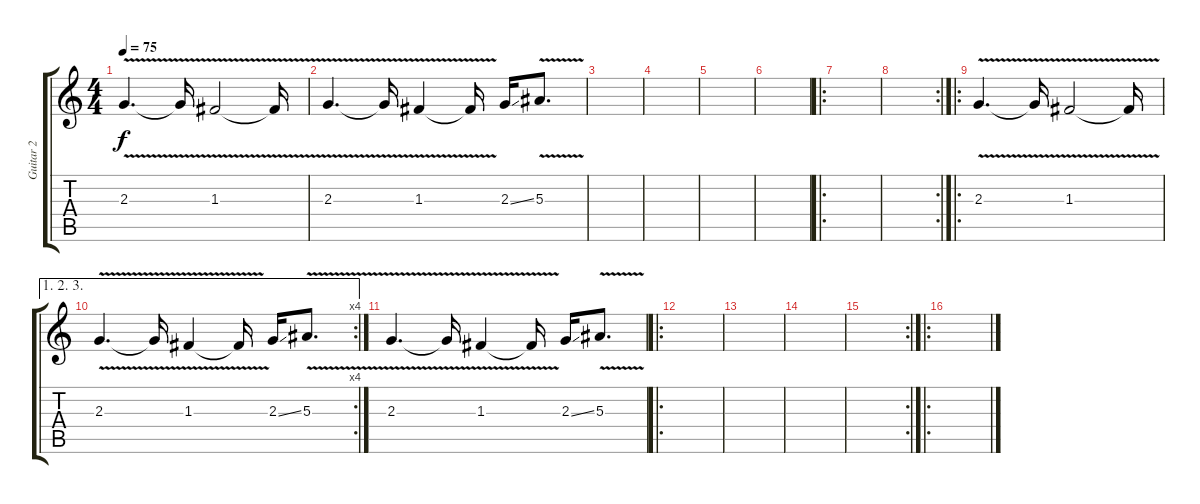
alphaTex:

\track ("Guitar 2" "Guitar 2") {instrument electricguitarjazz}
\staff {score tabs}
\tuning (D4 A3 F3 C3 G2 C2) {hide}
\ts (4 4)
\tempo 75
\clef g2
\ks c
2.3{v}.4{d dy f} 2.3{t}.16 1.3{v}.2 1.3{t}.16 |
2.3{v}.4{d} 2.3{t}.16 1.3{v}.4 1.3{t}.16 2.3{ss}.16 5.3{v}.8{d} |
|
|
|
|
\ro
|
\rc 2
|
\ro
2.3{v}.4{d} 2.3{t}.16 1.3{v}.2 1.3{t}.16 |
\ae (1 2 3)
\rc 4
2.3{v}.4{d} 2.3{t}.16 1.3{v}.4 1.3{t}.16 2.3{ss}.16 5.3{v}.8{d} |
2.3{v}.4{d} 2.3{t}.16 1.3{v}.4 1.3{t}.16 2.3{ss}.16 5.3{v}.8{d} |
\ro
|
|
|
\rc 2
|
\ro
